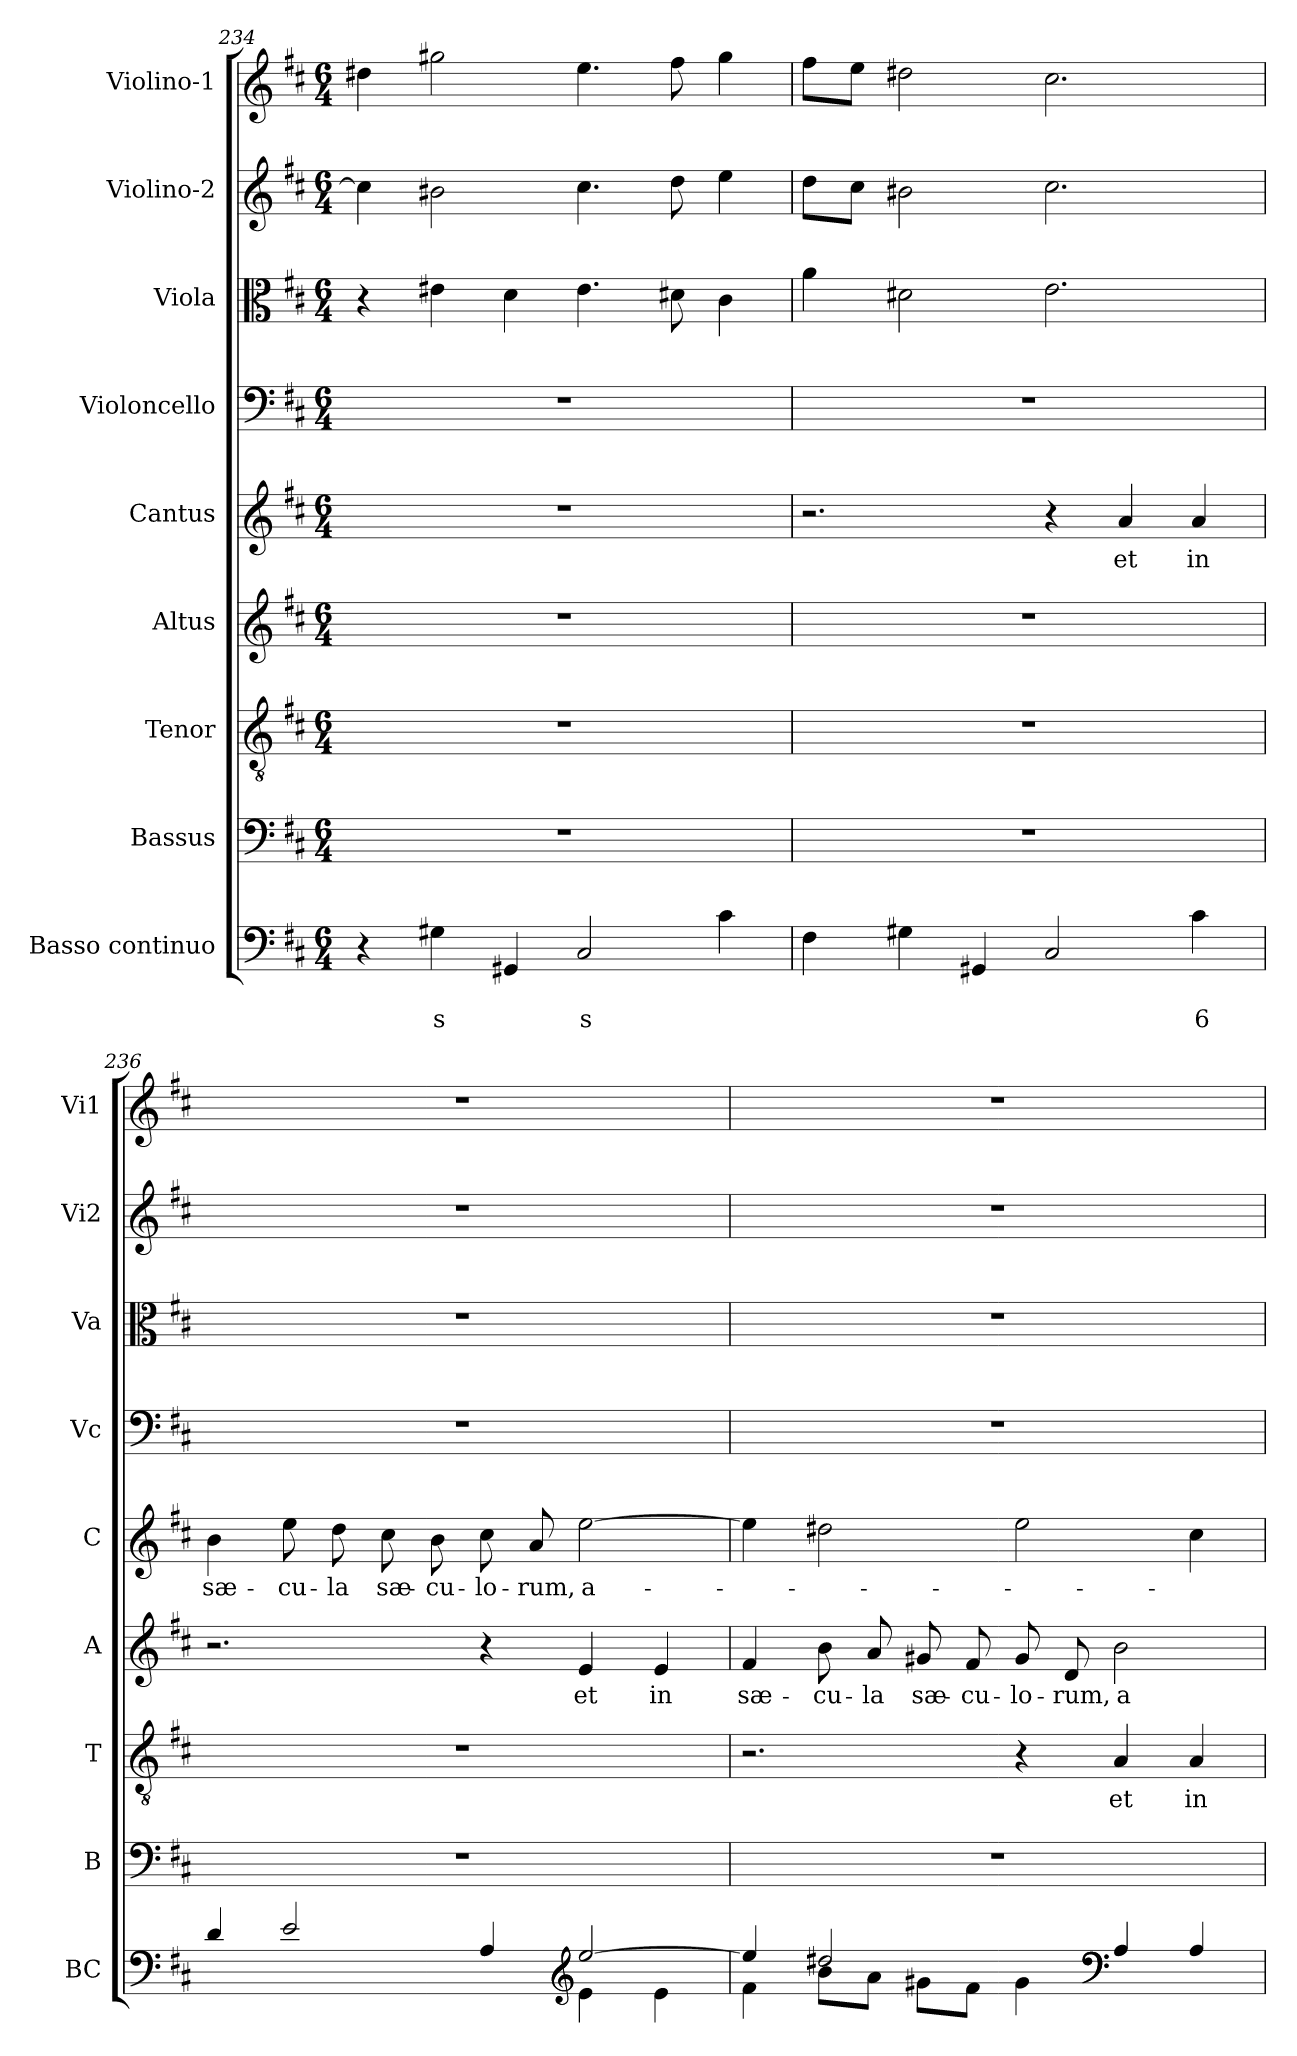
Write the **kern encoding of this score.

**kern	**text	**text	**kern	**kern	**text	**kern	**text	**kern	**text	**kern	**kern	**kern	**kern
*part9	*part9	*part9	*part8	*part7	*part7	*part6	*part6	*part5	*part5	*part4	*part3	*part2	*part1
*staff9	*staff9	*staff9	*staff8	*staff7	*staff7	*staff6	*staff6	*staff5	*staff5	*staff4	*staff3	*staff2	*staff1
*I"Basso continuo	*	*	*I"Bassus	*I"Tenor	*	*I"Altus	*	*I"Cantus	*	*I"Violoncello	*I"Viola	*I"Violino-2	*I"Violino-1
*I'BC	*	*	*I'B	*I'T	*	*I'A	*	*I'C	*	*I'Vc	*I'Va	*I'Vi2	*I'Vi1
*clefF4	*	*	*clefF4	*clefGv2	*	*clefG2	*	*clefG2	*	*clefF4	*clefC3	*clefG2	*clefG2
*k[f#c#]	*	*	*k[f#c#]	*k[f#c#]	*	*k[f#c#]	*	*k[f#c#]	*	*k[f#c#]	*k[f#c#]	*k[f#c#]	*k[f#c#]
*D:	*	*	*D:	*D:	*	*D:	*	*D:	*	*D:	*D:	*D:	*D:
*M6/4	*	*	*M6/4	*M6/4	*	*M6/4	*	*M6/4	*	*M6/4	*M6/4	*M6/4	*M6/4
=234	=234	=234	=234	=234	=234	=234	=234	=234	=234	=234	=234	=234	=234
4r	.	.	1.r	1.r	.	1.r	.	1.r	.	1.r	4r	4cc#\]	4dd#X\
!	!	!LO:LY:b	!	!	!	!	!	!	!	!	!	!	!
4G#X\	.	s	.	.	.	.	.	.	.	.	4e#X\	2b#X\	2gg#X\
4GG#X/	.	.	.	.	.	.	.	.	.	.	4d\	.	.
!	!	!LO:LY:b	!	!	!	!	!	!	!	!	!	!	!
2C#/	.	s	.	.	.	.	.	.	.	.	4.e#\	4.cc#\	4.ee\
.	.	.	.	.	.	.	.	.	.	.	8d#X\	8dd\	8ff#\
4c#\	.	.	.	.	.	.	.	.	.	.	4c#\	4ee\	4gg#\
=235	=235	=235	=235	=235	=235	=235	=235	=235	=235	=235	=235	=235	=235
4F#\	.	.	1.r	1.r	.	1.r	.	2.r	.	1.r	4a\	8dd\L	8ff#\L
.	.	.	.	.	.	.	.	.	.	.	.	8cc#\J	8ee\J
4G#X\	.	.	.	.	.	.	.	.	.	.	2d#X\	2b#X\	2dd#X\
4GG#X/	.	.	.	.	.	.	.	.	.	.	.	.	.
2C#/	.	.	.	.	.	.	.	4r	.	.	2.e\	2.cc#\	2.cc#\
!	!	!	!	!	!	!	!	!	!LO:LY:b	!	!	!	!
.	.	.	.	.	.	.	.	4a/	et	.	.	.	.
!	!	!LO:LY:b	!	!	!	!	!	!	!LO:LY:b	!	!	!	!
4c#\	.	6	.	.	.	.	.	4a/	in	.	.	.	.
!!LO:PB:g=z
=236	=236	=236	=236	=236	=236	=236	=236	=236	=236	=236	=236	=236	=236
*^	*	*	*	*	*	*	*	*	*	*	*	*	*
!	!	!	!	!	!	!	!	!	!	!LO:LY:b	!	!	!	!
4d/	1ryy	.	.	1.r	1.r	.	2.r	.	4b\	sæ-	1.r	1.r	1.r	1.r
!	!	!	!	!	!	!	!	!	!	!LO:LY:b	!	!	!	!
2e/	.	.	.	.	.	.	.	.	8ee\	-cu-	.	.	.	.
!	!	!	!	!	!	!	!	!	!	!LO:LY:b	!	!	!	!
.	.	.	.	.	.	.	.	.	8dd\	-la	.	.	.	.
!	!	!	!	!	!	!	!	!	!	!LO:LY:b	!	!	!	!
.	.	.	.	.	.	.	.	.	8cc#\	sæ-	.	.	.	.
!	!	!	!	!	!	!	!	!	!	!LO:LY:b	!	!	!	!
.	.	.	.	.	.	.	.	.	8b\	-cu-	.	.	.	.
!	!	!	!	!	!	!	!	!	!	!LO:LY:b	!	!	!	!
4A/	.	.	.	.	.	.	4r	.	8cc#\	-lo-	.	.	.	.
!	!	!	!	!	!	!	!	!	!	!LO:LY:b	!	!	!	!
.	.	.	.	.	.	.	.	.	8a/	-rum,	.	.	.	.
*clefG2	*	*	*	*	*	*	*	*	*	*	*	*	*	*
!	!	!	!	!	!	!	!	!LO:LY:b	!	!LO:LY:b	!	!	!	!
[>2ee/	4e\	.	.	.	.	.	4e/	et	[2ee\	a-	.	.	.	.
!	!	!	!	!	!	!	!	!LO:LY:b	!	!	!	!	!	!
.	4e\	.	.	.	.	.	4e/	in	.	.	.	.	.	.
=237	=237	=237	=237	=237	=237	=237	=237	=237	=237	=237	=237	=237	=237	=237
!	!	!	!	!	!	!	!	!LO:LY:b	!	!	!	!	!	!
4ee/]	4f#\	.	.	1.r	2.r	.	4f#/	sæ-	4ee\]	.	1.r	1.r	1.r	1.r
!	!	!	!	!	!	!	!	!LO:LY:b	!	!	!	!	!	!
2dd#X/	8b\L	.	.	.	.	.	8b\	-cu-	2dd#X\	.	.	.	.	.
!	!	!	!	!	!	!	!	!LO:LY:b	!	!	!	!	!	!
.	8a\J	.	.	.	.	.	8a/	-la	.	.	.	.	.	.
!	!	!	!	!	!	!	!	!LO:LY:b	!	!	!	!	!	!
.	8g#X\L	.	.	.	.	.	8g#X/	sæ-	.	.	.	.	.	.
!	!	!	!	!	!	!	!	!LO:LY:b	!	!	!	!	!	!
.	8f#\J	.	.	.	.	.	8f#/	-cu-	.	.	.	.	.	.
!	!	!	!	!	!	!	!	!LO:LY:b	!	!	!	!	!	!
4ryy	4g#\	.	.	.	4r	.	8g#/	-lo-	2ee\	.	.	.	.	.
!	!	!	!	!	!	!	!	!LO:LY:b	!	!	!	!	!	!
.	.	.	.	.	.	.	8d/	-rum,	.	.	.	.	.	.
*clefF4	*	*	*	*	*	*	*	*	*	*	*	*	*	*
!	!	!	!	!	!	!LO:LY:b	!	!LO:LY:b	!	!	!	!	!	!
4A/	2ryy	.	.	.	4A/	et	2b\	a-	.	.	.	.	.	.
!	!	!	!	!	!	!LO:LY:b	!	!	!	!	!	!	!	!
4A/	.	.	.	.	4A/	in	.	.	4cc#\	.	.	.	.	.
*v	*v	*	*	*	*	*	*	*	*	*	*	*	*	*
=	=	=	=	=	=	=	=	=	=	=	=	=	=
*-	*-	*-	*-	*-	*-	*-	*-	*-	*-	*-	*-	*-	*-
